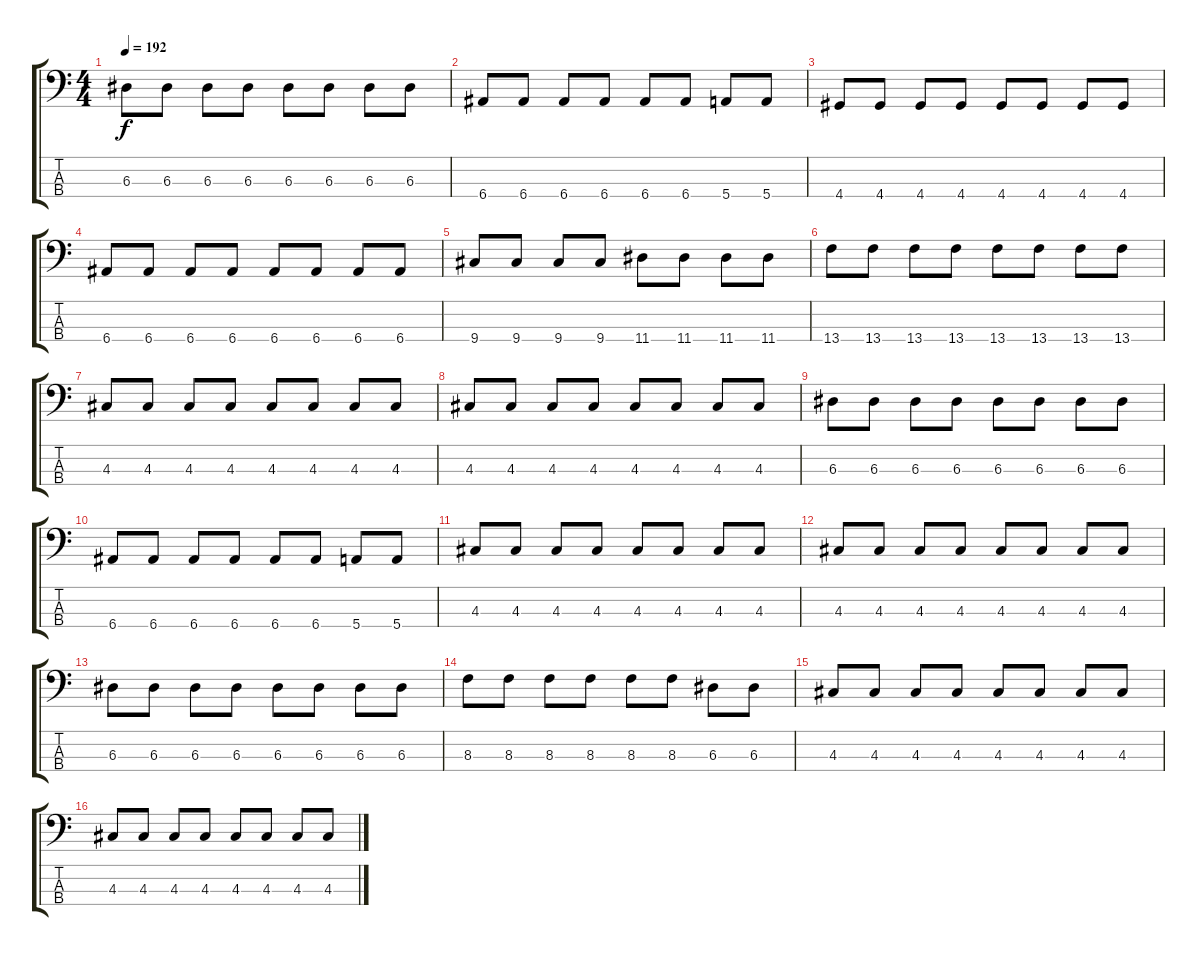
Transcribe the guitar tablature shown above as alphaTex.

\track "" {instrument electricbassfinger}
\staff {score tabs}
\tuning (G2 D2 A1 E1) {hide}
\ts (4 4)
\tempo 192
\clef f4
\ks c
6.3.8{dy f} 6.3.8 6.3.8 6.3.8 6.3.8 6.3.8 6.3.8 6.3.8 |
6.4.8 6.4.8 6.4.8 6.4.8 6.4.8 6.4.8 5.4.8 5.4.8 |
4.4.8 4.4.8 4.4.8 4.4.8 4.4.8 4.4.8 4.4.8 4.4.8 |
6.4.8 6.4.8 6.4.8 6.4.8 6.4.8 6.4.8 6.4.8 6.4.8 |
9.4.8 9.4.8 9.4.8 9.4.8 11.4.8 11.4.8 11.4.8 11.4.8 |
13.4.8 13.4.8 13.4.8 13.4.8 13.4.8 13.4.8 13.4.8 13.4.8 |
4.3.8 4.3.8 4.3.8 4.3.8 4.3.8 4.3.8 4.3.8 4.3.8 |
4.3.8 4.3.8 4.3.8 4.3.8 4.3.8 4.3.8 4.3.8 4.3.8 |
6.3.8 6.3.8 6.3.8 6.3.8 6.3.8 6.3.8 6.3.8 6.3.8 |
6.4.8 6.4.8 6.4.8 6.4.8 6.4.8 6.4.8 5.4.8 5.4.8 |
4.3.8 4.3.8 4.3.8 4.3.8 4.3.8 4.3.8 4.3.8 4.3.8 |
4.3.8 4.3.8 4.3.8 4.3.8 4.3.8 4.3.8 4.3.8 4.3.8 |
6.3.8 6.3.8 6.3.8 6.3.8 6.3.8 6.3.8 6.3.8 6.3.8 |
8.3.8 8.3.8 8.3.8 8.3.8 8.3.8 8.3.8 6.3.8 6.3.8 |
4.3.8 4.3.8 4.3.8 4.3.8 4.3.8 4.3.8 4.3.8 4.3.8 |
4.3.8 4.3.8 4.3.8 4.3.8 4.3.8 4.3.8 4.3.8 4.3.8
